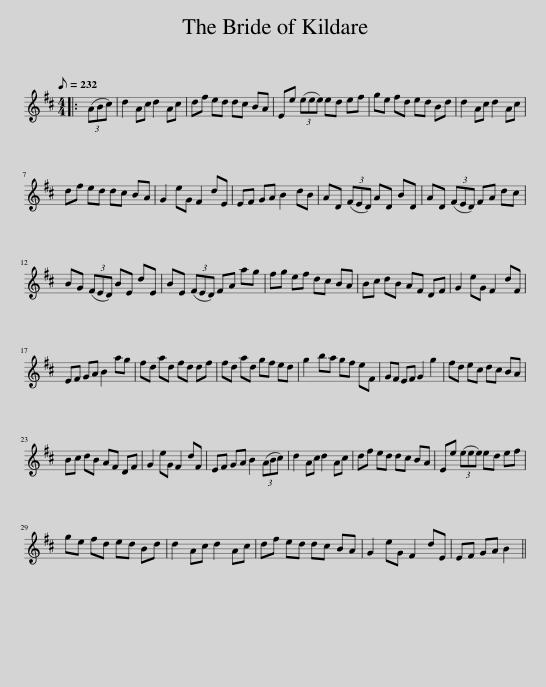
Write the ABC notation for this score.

X:1
L:1/8
Q:1/8=232
M:4/4
I:linebreak $
K:Bmin
V:1 treble
V:1
|: (3(ABc) | d2 Ac d2 Ac | df ed dc BA | Ee (3(eee) ed ef | ge fd ed Bd | %5
 d2 Ac d2 Ac |$ df ed dc BA | G2 eG F2 dE | EF GA B2 dB | AD (3(FED) AD BD | %10
 AD (3(FED) FA dc |$ BG (3(FED) BE dE | BE (3(FED) FA ag | fg ef dc BA | Bc dB AF DF | %15
 G2 eG F2 dF |$ EF GA B2 ag | fd ad fd df | fd ad gf ed | g2 ba gf eF | %20
 GF EF G2 g2 | fd ec dc BA |$ Bc dB AF DF | G2 eG F2 dF | EF GA B2 (3(ABc) | %25
 d2 Ac d2 Ac | df ed dc BA | Ee (3(eee) ed ef |$ ge fd ed Bd | d2 Ac d2 Ac | %30
 df ed dc BA | G2 eG F2 dE | EF GA B2 || %33
